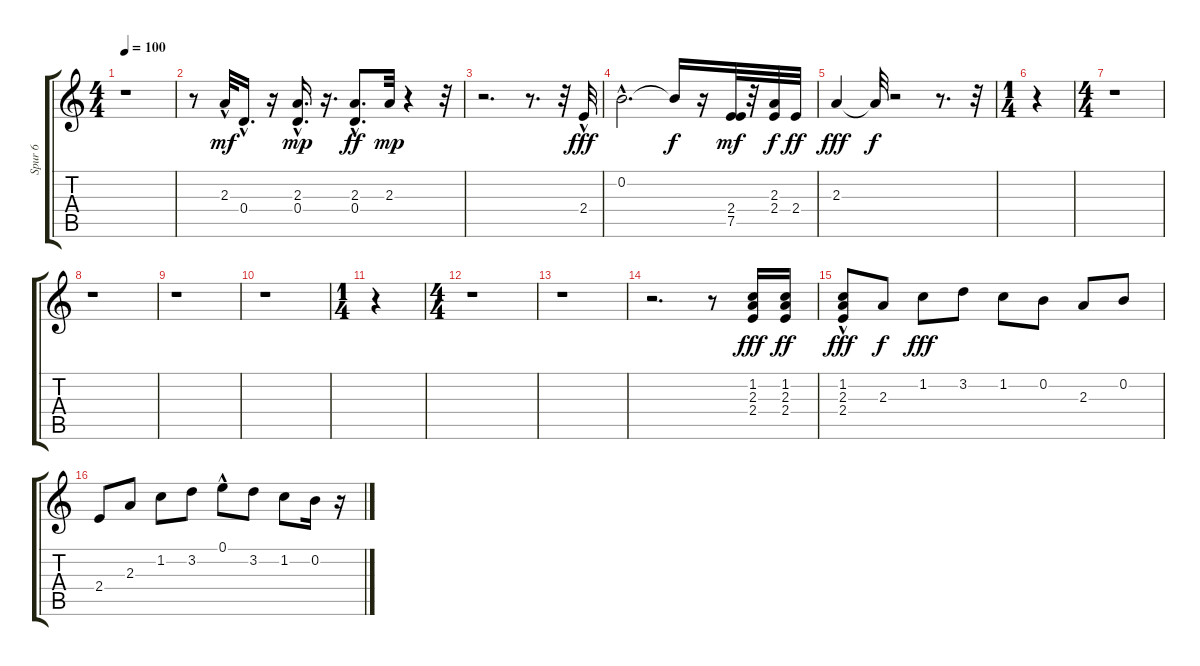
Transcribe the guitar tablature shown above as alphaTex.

\track ("Spur 6" "Spur 6") {instrument electricguitarclean}
\staff {score tabs}
\tuning (E4 B3 G3 D3 A2 E2) {hide}
\ts (4 4)
\tempo 100
\clef g2
\ks c
r.1{dy p} |
r.8 2.3{hac}.32{dy mf} 0.4{hac}.16{d} r.16 (2.3{hac} 0.4{hac}).16{d dy mp} r.16{d} (2.3 0.4{hac}).8{d dy ff} 2.3.32{dy mp} r.4 r.32 |
r.2{d} r.8{d} r.32 2.4{hac}.32{dy fff} |
0.2{hac}.2{d} 0.2{t}.16{dy f} r.16 (2.4 7.5).32{dy mf} r.32 (2.3 2.4).32{dy f} 2.4.32{dy ff} |
2.3.4{dy fff} 2.3{t}.32{dy f} r.2 r.8{d} r.32 |
\ts (1 4)
r.4 |
\ts (4 4)
r.1 |
r.1 |
r.1 |
r.1 |
\ts (1 4)
r.4 |
\ts (4 4)
r.1 |
r.1 |
r.2{d} r.8 (1.2 2.3 2.4).16{dy fff} (1.2 2.3 2.4).16{dy ff} |
(1.2 2.3 2.4{hac}).8{dy fff} 2.3.8{dy f} 1.2.8{dy fff} 3.2.8 1.2.8 0.2.8 2.3.8 0.2.8 |
2.4.8 2.3.8 1.2.8 3.2.8 0.1{hac}.8 3.2.8 1.2.8 0.2.16 r.16
